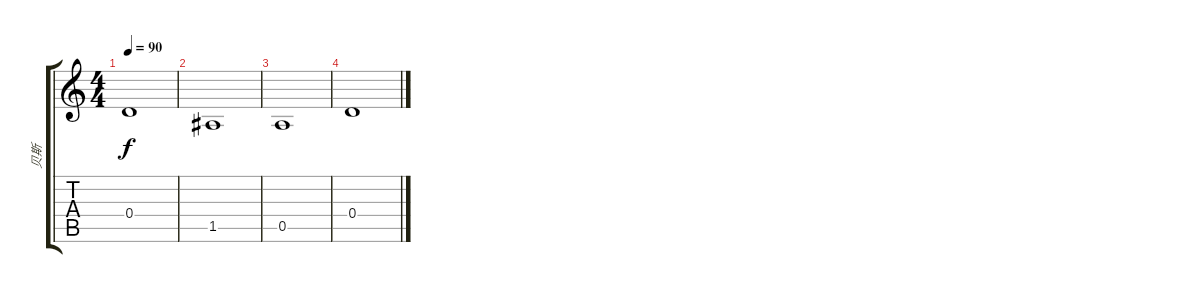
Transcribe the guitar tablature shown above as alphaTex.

\track ("贝斯" "贝斯") {instrument electricbassfinger}
\staff {score tabs}
\tuning (E4 B3 G3 D3 A2 E2) {hide}
\ts (4 4)
\tempo 90
\clef g2
\ks c
0.4.1{dy f} |
1.5.1 |
0.5.1 |
0.4.1
